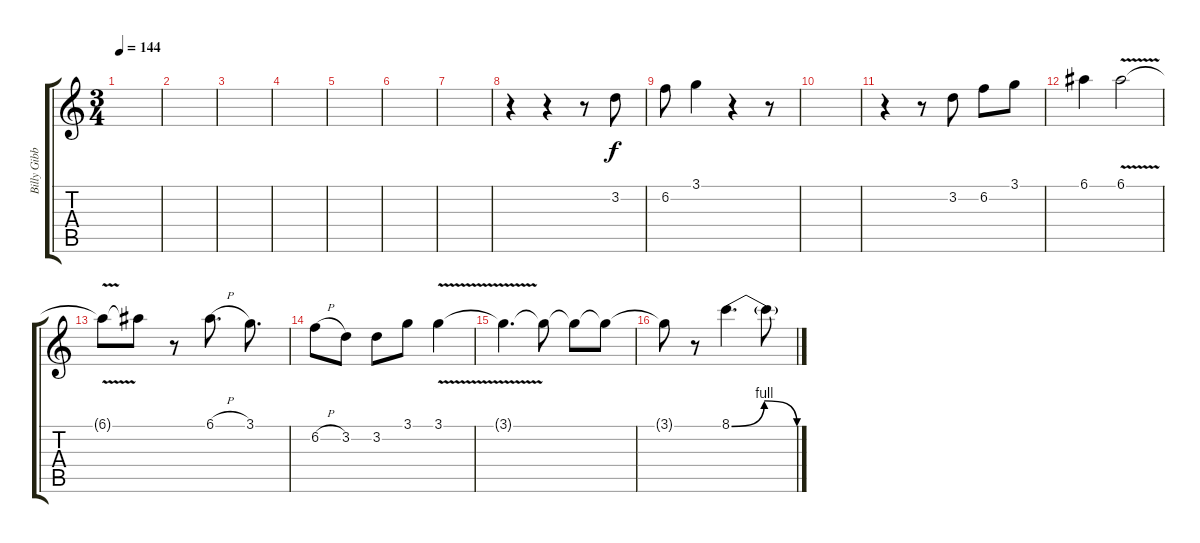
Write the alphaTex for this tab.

\track ("Billy Gibbons solo" "Billy Gibb") {instrument overdrivenguitar}
\staff {score tabs}
\tuning (E4 B3 G3 D3 A2 E2) {hide}
\ts (3 4)
\tempo 144
\clef g2
\ks c
|
|
|
|
|
|
|
r.4 r.4 r.8 3.2.8 |
6.2.8 3.1.4 r.4 r.8 |
|
r.4 r.8 3.2.8 6.2.8 3.1.8 |
6.1.4 6.1{v}.2 |
6.1{t}.8 6.1{t}.8 r.8 6.1{h}.8{d} 3.1.8{d} |
6.2{h}.8 3.2.8 3.2.8 3.1.8 3.1{v}.4 |
3.1{t}.4{d} 3.1{t}.8 3.1{t}.8 3.1{t}.8 |
3.1{t}.8 r.8 8.1{be (bendrelease 0 0 15 4 55 4 60 0)}.4{d} 8.1{t}.8
